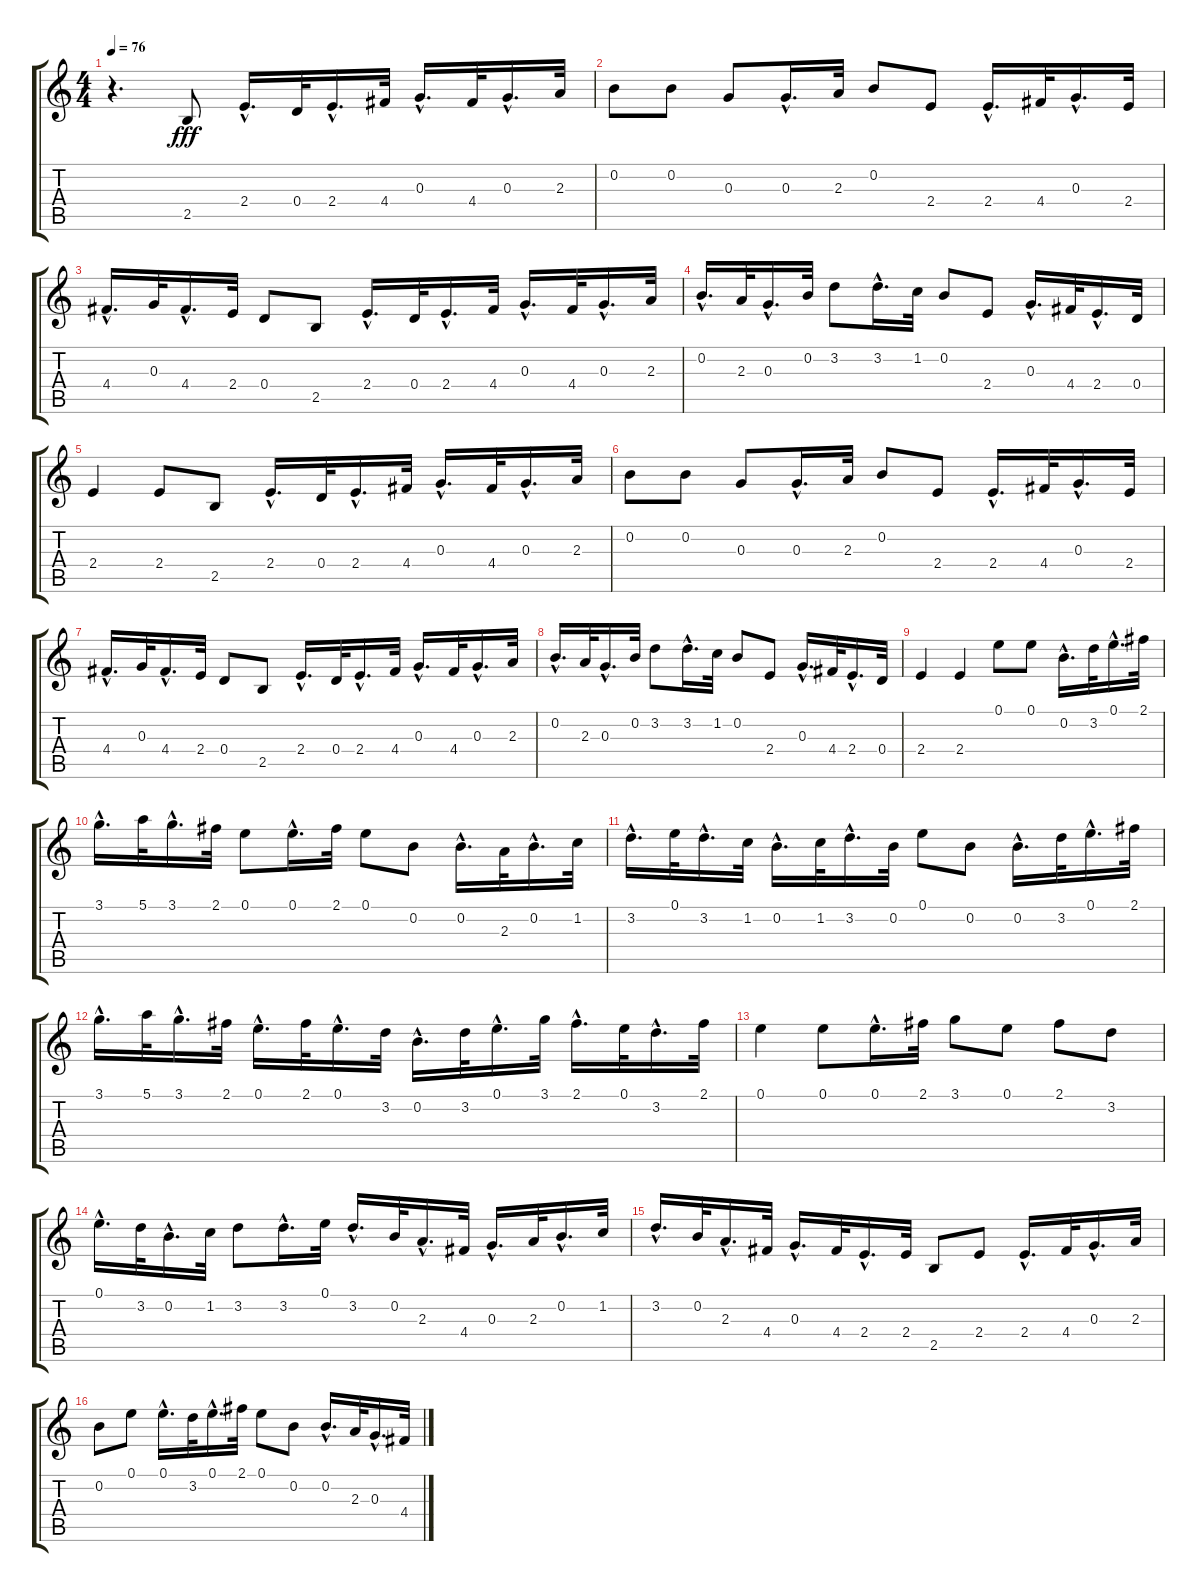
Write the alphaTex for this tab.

\track "" {instrument overdrivenguitar}
\staff {score tabs}
\tuning (E4 B3 G3 D3 A2 E2) {hide}
\ts (4 4)
\tempo 76
\clef g2
\ks c
r.4{d dy fff} 2.5.8 2.4{hac}.16{d} 0.4.32 2.4{hac}.16{d} 4.4.32 0.3{hac}.16{d} 4.4.32 0.3{hac}.16{d} 2.3.32 |
0.2.8 0.2.8 0.3.8 0.3{hac}.16{d} 2.3.32 0.2.8 2.4.8 2.4{hac}.16{d} 4.4.32 0.3{hac}.16{d} 2.4.32 |
4.4{hac}.16{d} 0.3.32 4.4{hac}.16{d} 2.4.32 0.4.8 2.5.8 2.4{hac}.16{d} 0.4.32 2.4{hac}.16{d} 4.4.32 0.3{hac}.16{d} 4.4.32 0.3{hac}.16{d} 2.3.32 |
0.2{hac}.16{d} 2.3.32 0.3{hac}.16{d} 0.2.32 3.2.8 3.2{hac}.16{d} 1.2.32 0.2.8 2.4.8 0.3{hac}.16{d} 4.4.32 2.4{hac}.16{d} 0.4.32 |
2.4.4 2.4.8 2.5.8 2.4{hac}.16{d} 0.4.32 2.4{hac}.16{d} 4.4.32 0.3{hac}.16{d} 4.4.32 0.3{hac}.16{d} 2.3.32 |
0.2.8 0.2.8 0.3.8 0.3{hac}.16{d} 2.3.32 0.2.8 2.4.8 2.4{hac}.16{d} 4.4.32 0.3{hac}.16{d} 2.4.32 |
4.4{hac}.16{d} 0.3.32 4.4{hac}.16{d} 2.4.32 0.4.8 2.5.8 2.4{hac}.16{d} 0.4.32 2.4{hac}.16{d} 4.4.32 0.3{hac}.16{d} 4.4.32 0.3{hac}.16{d} 2.3.32 |
0.2{hac}.16{d} 2.3.32 0.3{hac}.16{d} 0.2.32 3.2.8 3.2{hac}.16{d} 1.2.32 0.2.8 2.4.8 0.3{hac}.16{d} 4.4.32 2.4{hac}.16{d} 0.4.32 |
2.4.4 2.4.4 0.1.8 0.1.8 0.2{hac}.16{d} 3.2.32 0.1{hac}.16{d} 2.1.32 |
3.1{hac}.16{d} 5.1.32 3.1{hac}.16{d} 2.1.32 0.1.8 0.1{hac}.16{d} 2.1.32 0.1.8 0.2.8 0.2{hac}.16{d} 2.3.32 0.2{hac}.16{d} 1.2.32 |
3.2{hac}.16{d} 0.1.32 3.2{hac}.16{d} 1.2.32 0.2{hac}.16{d} 1.2.32 3.2{hac}.16{d} 0.2.32 0.1.8 0.2.8 0.2{hac}.16{d} 3.2.32 0.1{hac}.16{d} 2.1.32 |
3.1{hac}.16{d} 5.1.32 3.1{hac}.16{d} 2.1.32 0.1{hac}.16{d} 2.1.32 0.1{hac}.16{d} 3.2.32 0.2{hac}.16{d} 3.2.32 0.1{hac}.16{d} 3.1.32 2.1{hac}.16{d} 0.1.32 3.2{hac}.16{d} 2.1.32 |
0.1.4 0.1.8 0.1{hac}.16{d} 2.1.32 3.1.8 0.1.8 2.1.8 3.2.8 |
0.1{hac}.16{d} 3.2.32 0.2{hac}.16{d} 1.2.32 3.2.8 3.2{hac}.16{d} 0.1.32 3.2{hac}.16{d} 0.2.32 2.3{hac}.16{d} 4.4.32 0.3{hac}.16{d} 2.3.32 0.2{hac}.16{d} 1.2.32 |
3.2{hac}.16{d} 0.2.32 2.3{hac}.16{d} 4.4.32 0.3{hac}.16{d} 4.4.32 2.4{hac}.16{d} 2.4.32 2.5.8 2.4.8 2.4{hac}.16{d} 4.4.32 0.3{hac}.16{d} 2.3.32 |
0.2.8 0.1.8 0.1{hac}.16{d} 3.2.32 0.1{hac}.16{d} 2.1.32 0.1.8 0.2.8 0.2{hac}.16{d} 2.3.32 0.3{hac}.16{d} 4.4.32
